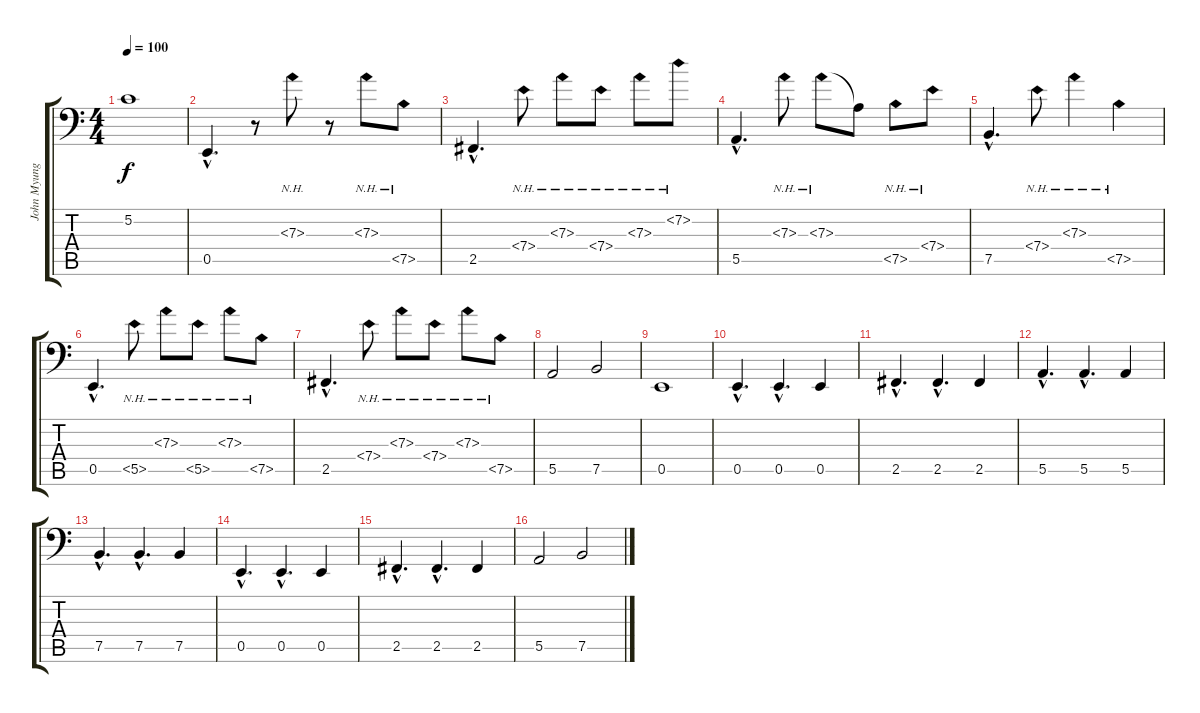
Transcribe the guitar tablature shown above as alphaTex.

\track ("John Myung" "John Myung") {instrument electricbassfinger}
\staff {score tabs}
\tuning (C3 G2 D2 A1 E1 B0) {hide}
\ts (4 4)
\tempo 100
\clef f4
\ks c
5.2.1{dy f} |
0.5{hac}.4{d} r.8 7.3{nh}.8 r.8 7.3{nh}.8 7.5{nh}.8 |
2.5{hac}.4{d} 7.4{nh}.8 7.3{nh}.8 7.4{nh}.8 7.3{nh}.8 7.2{nh}.8 |
5.5{hac}.4{d} 7.3{nh}.8 7.3{nh}.8 7.3{t}.8 7.5{nh}.8 7.4{nh}.8 |
7.5{hac}.4{d} 7.4{nh}.8 7.3{nh}.4 7.5{nh}.4 |
0.5{hac}.4{d} 5.5{nh}.8 7.3{nh}.8 5.5{nh}.8 7.3{nh}.8 7.5{nh}.8 |
2.5{hac}.4{d} 7.4{nh}.8 7.3{nh}.8 7.4{nh}.8 7.3{nh}.8 7.5{nh}.8 |
5.5.2 7.5.2 |
0.5.1 |
0.5{hac}.4{d} 0.5{hac}.4{d} 0.5.4 |
2.5{hac}.4{d} 2.5{hac}.4{d} 2.5.4 |
5.5{hac}.4{d} 5.5{hac}.4{d} 5.5.4 |
7.5{hac}.4{d} 7.5{hac}.4{d} 7.5.4 |
0.5{hac}.4{d} 0.5{hac}.4{d} 0.5.4 |
2.5{hac}.4{d} 2.5{hac}.4{d} 2.5.4 |
5.5.2 7.5.2
